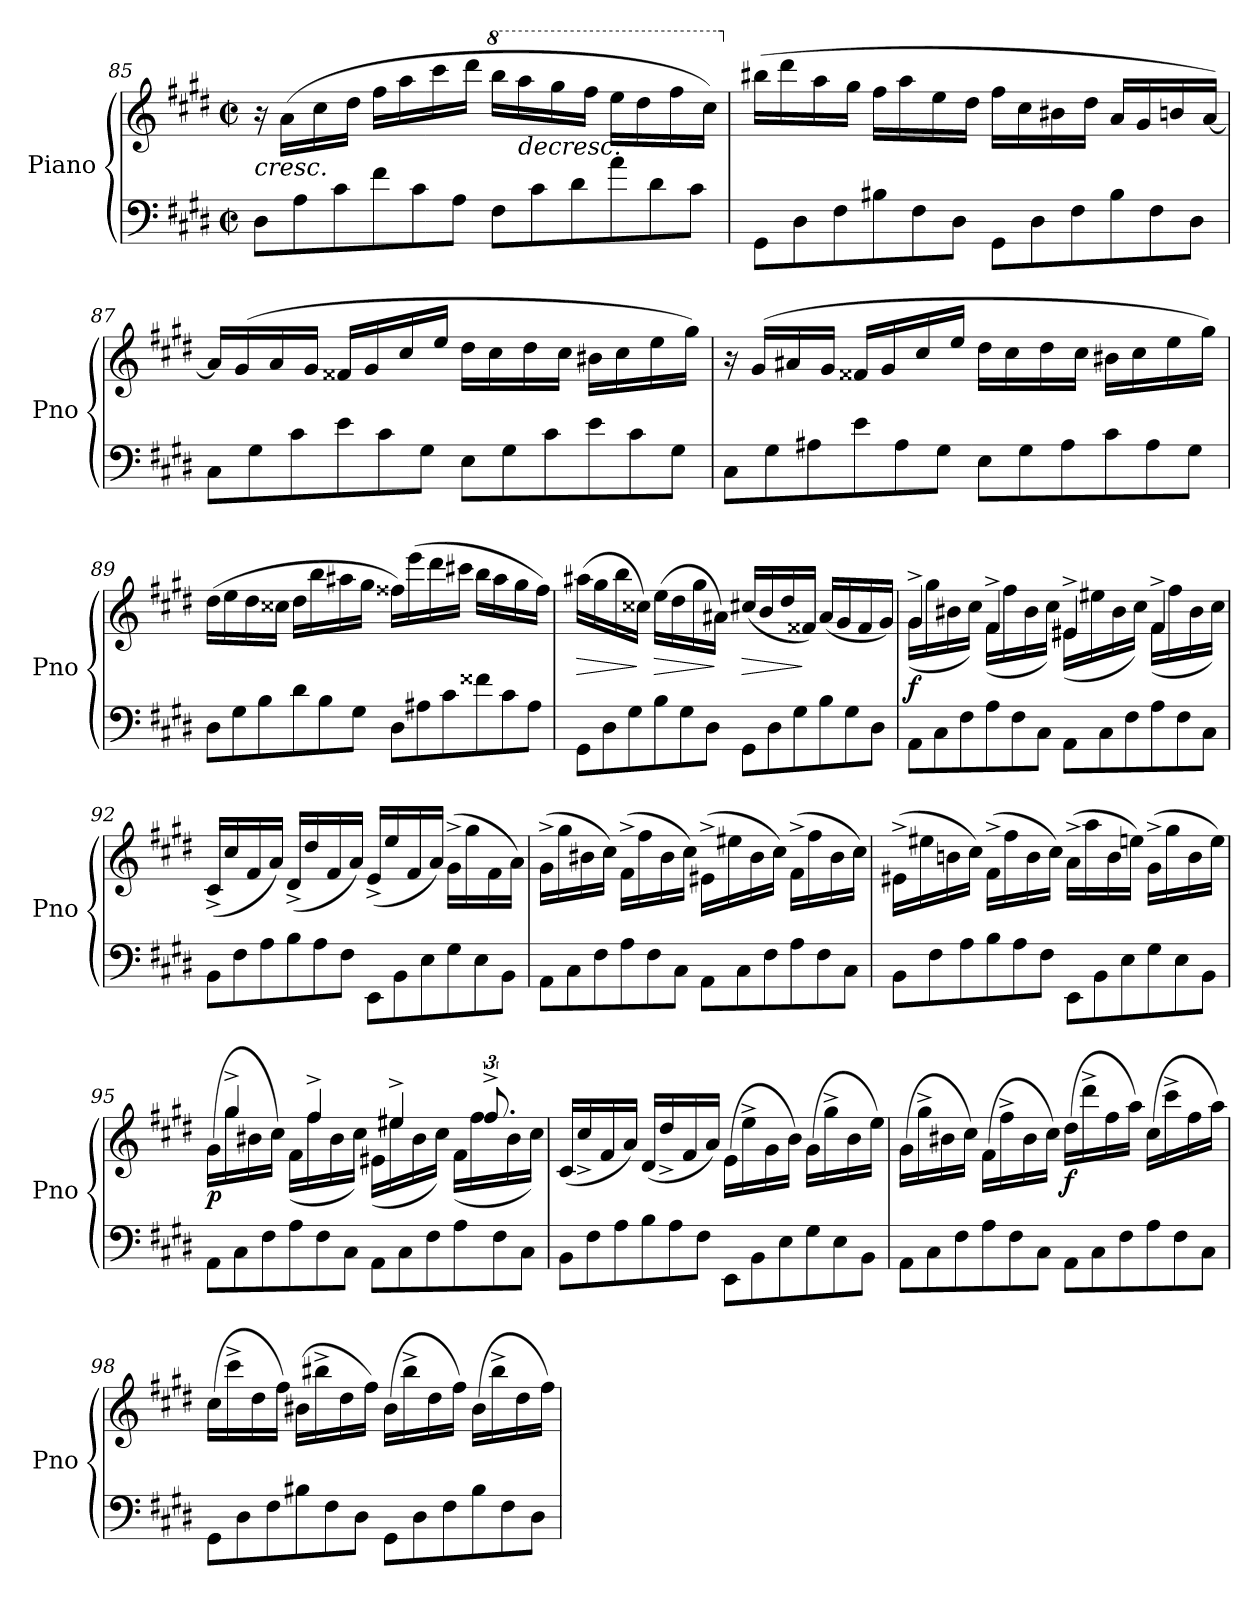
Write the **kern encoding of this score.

**kern	**kern	**dynam
*part1	*part1	*part1
*staff2	*staff1	*staff1/2
*I"Piano	*	*
*I'Pno	*	*
!!LO:PB:g=z
*clefF4	*clefG2	*
*k[f#c#g#d#]	*k[f#c#g#d#]	*
*M4/4	*M4/4	*
*met(c|)	*met(c|)	*
*Xtuplet	*	*
=85	=85	=85
!	!	!LO:HP:b
12D#\L	16r	<
.	(16a\LL	.
12A\	.	.
.	16cc#\	.
12c#\	.	.
.	16dd#\JJ	.
12f#\	16ff#\LL	.
.	16aa\	.
12c#\	.	.
.	16ccc#\	.
12A\J	.	.
.	16ddd#\JJ	.
*	*8va	*
12F#\L	16bbb\LL	.
!	!	!LO:HP:b
.	16aaa\	>
12c#\	.	.
.	16ggg#\	.
12d#\	.	.
.	16fff#\JJ	.
12a\	16eee\LL	.
.	16ddd#\	.
12d#\	.	.
.	16fff#\	.
12c#\J	.	.
.	16ccc#\JJ)	[
=86	=86	=86
*	*X8va	*
12GG#\L	(16bb#X\LL	.
.	16ddd#\	.
12D#\	.	.
.	16aa\	.
12F#\	.	.
.	16gg#\JJ	.
12B#X\	16ff#\LL	.
.	16aa\	.
12F#\	.	.
.	16ee\	.
12D#\J	.	.
.	16dd#\JJ	.
12GG#\L	16ff#\LL	.
.	16cc#\	.
12D#\	.	.
.	16b#X\	.
12F#\	.	.
.	16dd#\JJ	.
12B#\	16a/LL	.
.	16g#/	.
12F#\	.	.
.	16bn/	.
12D#\J	.	.
.	[16a/JJ)	.
!!LO:LB:g=z
=87	=87	=87
12C#\L	16a/LL]	.
.	(16g#/	.
12G#\	.	.
.	16a/	.
12c#\	.	.
.	16g#/JJ	.
12e\	16f##X/LL	.
.	16g#/	.
12c#\	.	.
.	16cc#/	.
12G#\J	.	.
.	16ee/JJ	.
12E\L	16dd#\LL	.
.	16cc#\	.
12G#\	.	.
.	16dd#\	.
12c#\	.	.
.	16cc#\JJ	.
12e\	16b#X\LL	.
.	16cc#\	.
12c#\	.	.
.	16ee\	.
12G#\J	.	.
.	16gg#\JJ)	.
!!LO:LB:g=z
=88	=88	=88
12C#\L	16r	.
.	(16g#/LL	.
12G#\	.	.
.	16a#X/	.
12A#X\	.	.
.	16g#/JJ	.
12e\	16f##X/LL	.
.	16g#/	.
12A#\	.	.
.	16cc#/	.
12G#\J	.	.
.	16ee/JJ	.
12E\L	16dd#\LL	.
.	16cc#\	.
12G#\	.	.
.	16dd#\	.
12A#\	.	.
.	16cc#\JJ	.
12c#\	16b#X\LL	.
.	16cc#\	.
12A#\	.	.
.	16ee\	.
12G#\J	.	.
.	16gg#\JJ)	.
=89	=89	=89
!	!	!LO:DY:b
12D#\L	(16dd#\LL	other-dynamics
.	16ee\	.
12G#\	.	.
.	16dd#\	.
12B\	.	.
.	16cc##X\JJ	.
12d#\	16dd#\LL	.
.	16bb\	.
12B\	.	.
.	16aa#X\	.
12G#\J	.	.
.	16gg#\JJ	.
12D#\L	16ff##X\LL)	.
.	(16eee\	.
12A#X\	.	.
.	16ddd#\	.
12c#\	.	.
.	16ccc#X\JJ	.
12f##X\	16bb\LL	.
.	16aa#\	.
12c#\	.	.
.	16gg#\	.
12A#\J	.	.
.	16ff##\JJ)	.
!!LO:LB:g=z
=90	=90	=90
!	!	!LO:HP:b
!	!	!LO:DY:n=1:b
12GG#\L	(16aa#X\LL	> other-dynamics
.	16gg#\	.
12D#\	.	.
.	16bb\	.
12G#\	.	.
.	16cc##X\JJ)	]
!	!	!LO:HP:b
12B\	(16ee\LL	>
.	16dd#\	.
12G#\	.	.
.	16gg#\	.
12D#\J	.	.
.	16a#X\JJ)	]
!	!	!LO:HP:b
12GG#\L	(16cc#X/LL	>
.	16b/	.
12D#\	.	.
.	16dd#/	.
12G#\	.	.
.	16f##X/JJ)	]
12B\	(16a#/LL	.
.	16g#/	.
12G#\	.	.
.	16f##/	.
12D#\J	.	.
.	16g#/JJ)	]
=91	=91	=91
*	*^	*
!	!	!	!LO:DY:b
12AA\L	4g#^/	(>16g#\LL	f
.	.	16gg#\	.
12C#\	.	.	.
.	.	16b#X\	.
12F#\	.	.	.
.	.	16cc#\JJ)	.
12A\	4f#^/	(>16f#\LL	.
.	.	16ff#\	.
12F#\	.	.	.
.	.	16b#\	.
12C#\J	.	.	.
.	.	16cc#\JJ)	.
12AA\L	4e#X^/	(>16e#X\LL	.
.	.	16ee#X\	.
12C#\	.	.	.
.	.	16b#\	.
12F#\	.	.	.
.	.	16cc#\JJ)	.
12A\	4f#^/	(>16f#\LL	.
.	.	16ff#\	.
12F#\	.	.	.
.	.	16b#\	.
12C#\J	.	.	.
.	.	16cc#\JJ)	.
*	*v	*v	*
!!LO:LB:g=z
=92	=92	=92
12BB\L	(16c#^/LL	.
.	16cc#/	.
12F#\	.	.
.	16f#/	.
12A\	.	.
.	16a/JJ)	.
12B\	(16d#^/LL	.
.	16dd#/	.
12A\	.	.
.	16f#/	.
12F#\J	.	.
.	16a/JJ)	.
12EE\L	(16e^/LL	.
.	16ee/	.
12BB\	.	.
.	16f#/	.
12E\	.	.
.	16a/JJ)	.
12G#\	(16g#^\LL	.
.	16gg#\	.
12E\	.	.
.	16f#\	.
12BB\J	.	.
.	16a\JJ)	.
=93	=93	=93
12AA\L	(16g#^\LL	.
.	16gg#\	.
12C#\	.	.
.	16b#X\	.
12F#\	.	.
.	16cc#\JJ)	.
12A\	(16f#^\LL	.
.	16ff#\	.
12F#\	.	.
.	16b#\	.
12C#\J	.	.
.	16cc#\JJ)	.
12AA\L	(16e#X^\LL	.
.	16ee#X\	.
12C#\	.	.
.	16b#\	.
12F#\	.	.
.	16cc#\JJ)	.
12A\	(16f#^\LL	.
.	16ff#\	.
12F#\	.	.
.	16b#\	.
12C#\J	.	.
.	16cc#\JJ)	.
!!LO:LB:g=z
=94	=94	=94
12BB\L	(16e#X^\LL	.
.	16ee#X\	.
12F#\	.	.
.	16bn\	.
12A\	.	.
.	16cc#\JJ)	.
12B\	(16f#^\LL	.
.	16ff#\	.
12A\	.	.
.	16b\	.
12F#\J	.	.
.	16cc#\JJ)	.
12EE\L	(16a^\LL	.
.	16aa\	.
12BB\	.	.
.	16b\	.
12E\	.	.
.	16een\JJ)	.
12G#\	(16g#^\LL	.
.	16gg#\	.
12E\	.	.
.	16b\	.
12BB\J	.	.
.	16ee\JJ)	.
!!LO:PB:g=z
=95	=95	=95
*	*^	*
!	!	!	!LO:DY:b
12AA\L	16ryy	(16g#\LL	p
.	4gg#^/	16gg#\	.
12C#\	.	.	.
.	.	16b#X\	.
12F#\	.	.	.
.	.	16cc#\JJ)	.
12A\	.	(16f#\LL	.
.	4ff#^/	16ff#\	.
12F#\	.	.	.
.	.	16b#\	.
12C#\J	.	.	.
.	.	16cc#\JJ)	.
12AA\L	.	(16e#X\LL	.
.	4ee#X^/	16ee#\	.
12C#\	.	.	.
.	.	16b#\	.
12F#\	.	.	.
.	.	16cc#\JJ)	.
12A\	.	(16f#\LL	.
.	12.ff#^/	16ff#\	.
12F#\	.	.	.
.	.	16b#\	.
12C#\J	.	.	.
.	16ryy	16cc#\JJ)	.
*	*v	*v	*
=96	=96	=96
12BB\L	(16c#/LL	.
.	16cc#^/	.
12F#\	.	.
!	!	!LO:DY:b
.	16f#/	other-dynamics
12A\	.	.
.	16a/JJ)	.
12B\	(16d#/LL	.
.	16dd#^/	.
12A\	.	.
.	16f#/	.
12F#\J	.	.
.	16a/JJ)	.
12EE\L	(16e\LL	.
.	16ee^\	.
12BB\	.	.
.	16g#\	.
12E\	.	.
.	16b\JJ)	.
12G#\	(16g#\LL	.
.	16gg#^\	.
12E\	.	.
.	16b\	.
12BB\J	.	.
.	16ee\JJ)	.
=97	=97	=97
12AA\L	(16g#\LL	.
.	16gg#^\	.
12C#\	.	.
.	16b#X\	.
12F#\	.	.
.	16cc#\JJ)	.
12A\	(16f#\LL	.
.	16ff#^\	.
12F#\	.	.
.	16b#\	.
12C#\J	.	.
.	16cc#\JJ)	.
!	!	!LO:DY:b
12AA\L	(16dd#\LL	f
.	16ddd#^\	.
12C#\	.	.
.	16ff#\	.
12F#\	.	.
.	16aa\JJ)	.
12A\	(16cc#\LL	.
.	16ccc#^\	.
12F#\	.	.
.	16ff#\	.
12C#\J	.	.
.	16aa\JJ)	.
!!LO:LB:g=z
=98	=98	=98
!	!	!LO:DY:b
12GG#\L	(16cc#\LL	other-dynamics
.	16ccc#^\	.
12D#\	.	.
.	16dd#\	.
12F#\	.	.
.	16ff#\JJ)	.
12B#X\	(16b#X\LL	.
.	16bb#X^\	.
12F#\	.	.
.	16dd#\	.
12D#\J	.	.
.	16ff#\JJ)	.
12GG#\L	(16b#\LL	.
.	16bb#^\	.
12D#\	.	.
.	16dd#\	.
12F#\	.	.
.	16ff#\JJ)	.
12B#\	(16b#\LL	.
.	16bb#^\	.
12F#\	.	.
.	16dd#\	.
12D#\J	.	.
.	16ff#\JJ)	.
=	=	=
*-	*-	*-
